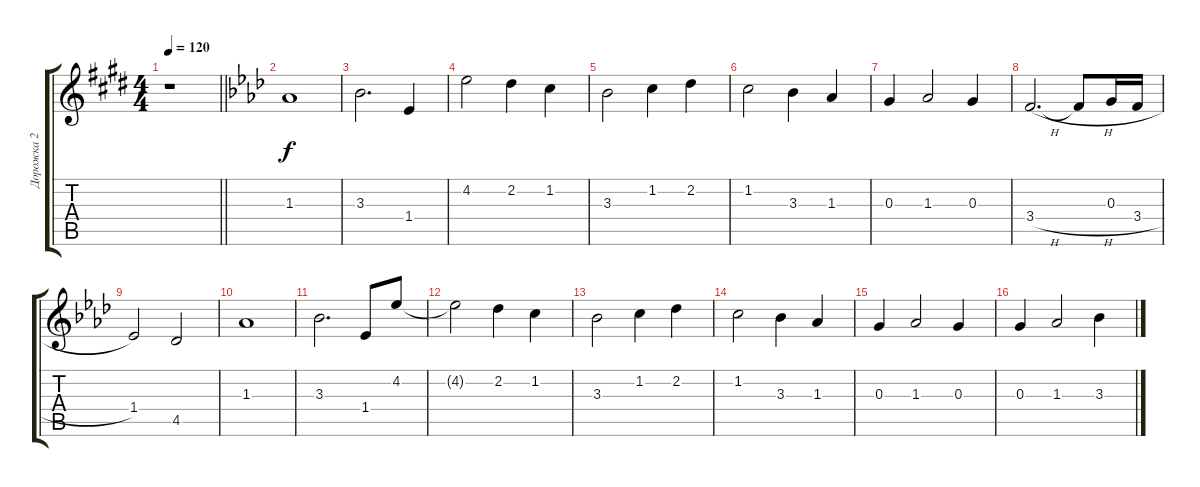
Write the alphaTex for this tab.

\track ("Дорожка 2" "Дорожка 2") {instrument acousticguitarsteel}
\staff {score tabs}
\tuning (E4 B3 G3 D3 A2 E2) {hide}
\ts (4 4)
\tempo 120
\clef g2
\barLineRight lightlight
\ks e
r.1{dy f} |
\ks ab
1.3.1 |
3.3.2{d} 1.4.4 |
4.2.2 2.2.4 1.2.4 |
3.3.2 1.2.4 2.2.4 |
1.2.2 3.3.4 1.3.4 |
0.3.4 1.3.2 0.3.4 |
3.4{h}.2{d} 3.4{h t}.8 0.3.16 3.4{h}.16 |
1.4.2 4.5.2 |
1.3.1 |
3.3.2{d} 1.4.8 4.2.8 |
4.2{t}.2 2.2.4 1.2.4 |
3.3.2 1.2.4 2.2.4 |
1.2.2 3.3.4 1.3.4 |
0.3.4 1.3.2 0.3.4 |
0.3.4 1.3.2 3.3.4
